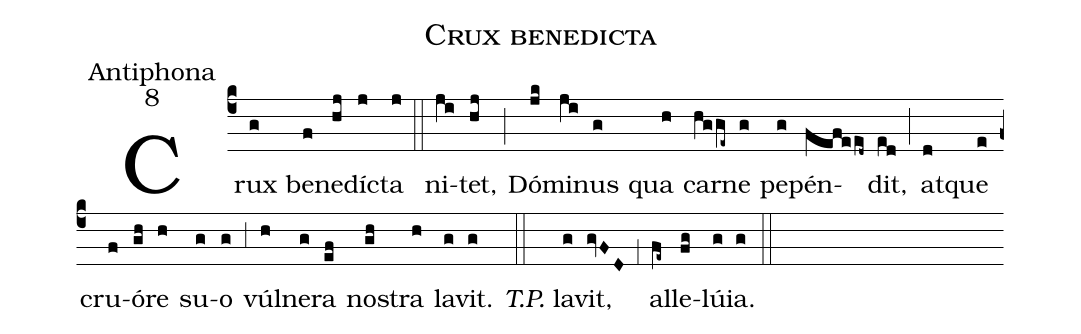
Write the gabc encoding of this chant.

name:Crux benedicta;
office-part:Antiphona;
mode:8;
%%
(c4) Crux(g) be(f)ne(hj)dí(j)cta(j) (::)
ni(ji)tet,(hj) (;) Dó(jk)mi(ji)nus(g) qua(h) car(hgge~)ne(g) pe(g)pén(fefeed~)dit,(ed) (;) at(d)que(e) cru(f)ó(gh)re(h) su(g)o(g) (,3) vúl(h)ne(g)ra(ef) no(gh)stra(h) la(g)vit.(g) (::) <i>T.P.</i> la(g)vit,(gvFD) (,1) al(fe~)le(fg)lú(g)ia.(g) (::)
